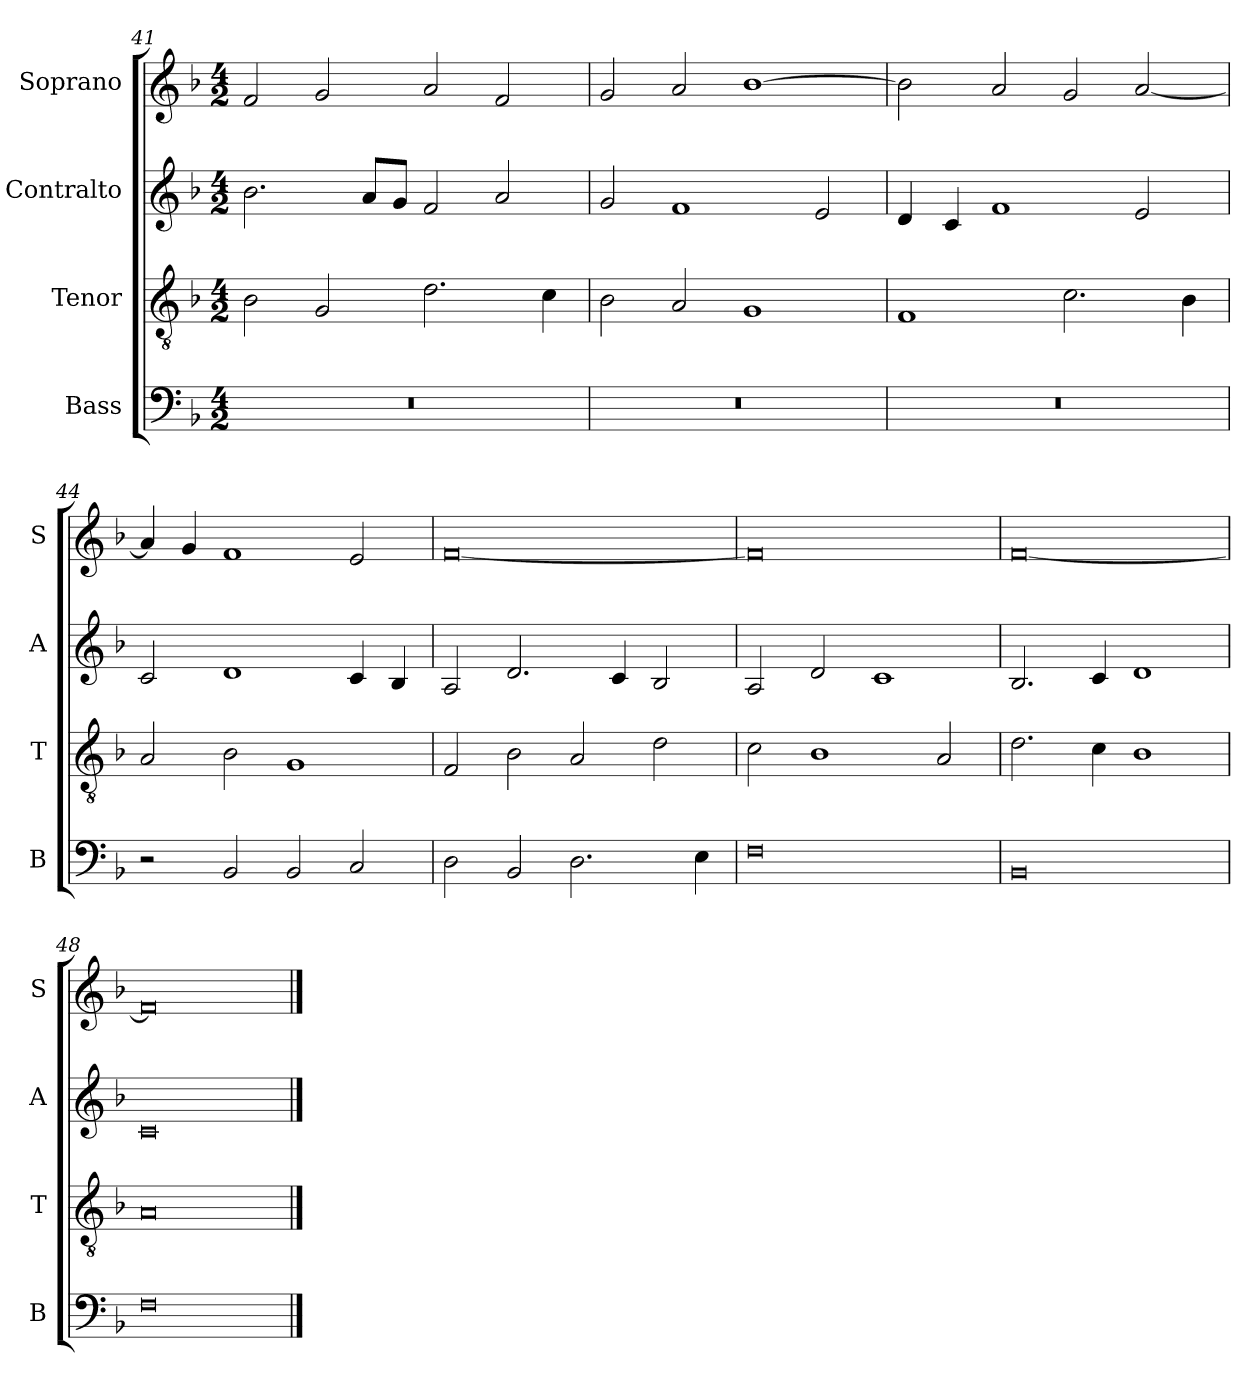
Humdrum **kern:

**kern	**kern	**kern	**kern
*part4	*part3	*part2	*part1
*staff4	*staff3	*staff2	*staff1
*I"Bass	*I"Tenor	*I"Contralto	*I"Soprano
*I'B	*I'T	*I'A	*I'S
*clefF4	*clefGv2	*clefG2	*clefG2
*k[b-]	*k[b-]	*k[b-]	*k[b-]
*F:ion	*F:ion	*F:ion	*F:ion
*M4/2	*M4/2	*M4/2	*M4/2
=41	=41	=41	=41
0r	2B-	2.b-	2f
.	2G	.	2g
.	.	8a/L	.
.	.	8g/J	.
.	2.d	2f	2a
.	.	2a	2f
.	4c	.	.
=42	=42	=42	=42
0r	2B-	2g	2g
.	2A	1f	2a
.	1G	.	[1b-
.	.	2e	.
=43	=43	=43	=43
0r	1F	4d	2b-]
.	.	4c	.
.	.	1f	2a
.	2.c	.	2g
.	.	2e	[2a
.	4B-	.	.
=44	=44	=44	=44
2r	2A	2c	4a]
.	.	.	4g
2BB-	2B-	1d	1f
2BB-	1G	.	.
2C	.	4c	2e
.	.	4B-	.
=45	=45	=45	=45
2D	2F	2A	[0f
2BB-	2B-	2.d	.
2.D	2A	.	.
.	.	4c	.
.	2d	2B-	.
4E	.	.	.
=46	=46	=46	=46
0F	2c	2A	0f]
.	1B-	2d	.
.	.	1c	.
.	2A	.	.
=47	=47	=47	=47
0BB-	2.d	2.B-	[0f
.	4c	4c	.
.	1B-	1d	.
=48	=48	=48	=48
0F	0A	0c	0f]
==	==	==	==
*-	*-	*-	*-
